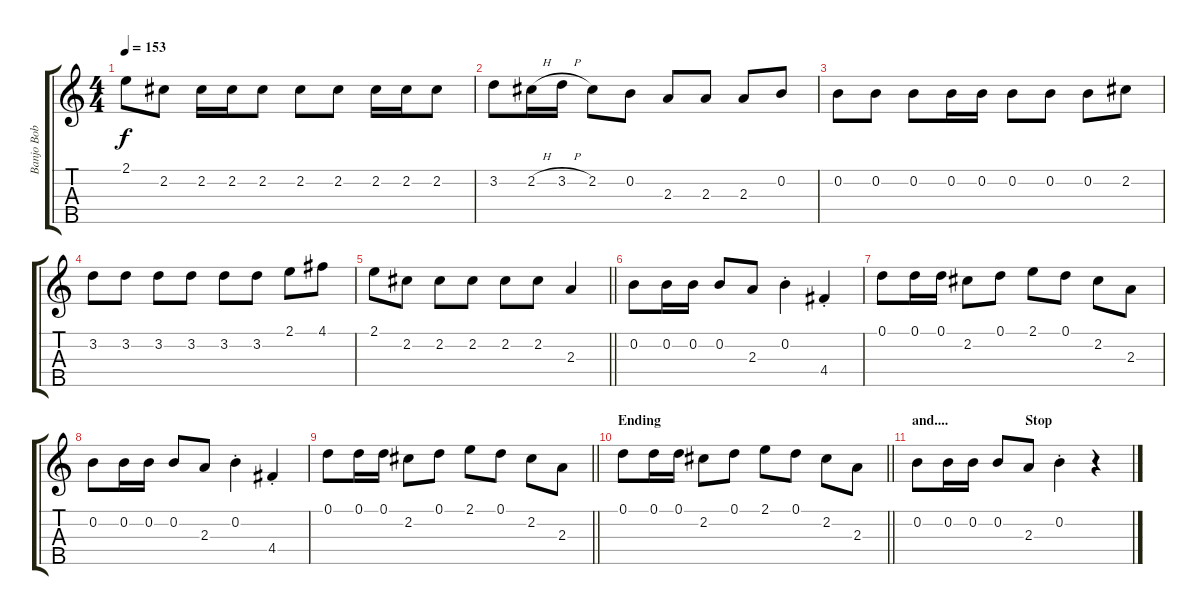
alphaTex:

\track ("Banjo Bob Schmidt" "Banjo Bob ") {instrument banjo}
\staff {score tabs}
\tuning (D4 B3 G3 D3 G4) {hide}
\displaytranspose 12
\ts (4 4)
\tempo 153
\clef g2
\ks c
2.1.8{dy f} 2.2.8 2.2.16 2.2.16 2.2.8 2.2.8 2.2.8 2.2.16 2.2.16 2.2.8 |
3.2.8 2.2{h}.16 3.2{h}.16 2.2.8 0.2.8 2.3.8 2.3.8 2.3.8 0.2.8 |
0.2.8 0.2.8 0.2.8 0.2.16 0.2.16 0.2.8 0.2.8 0.2.8 2.2.8 |
3.2.8 3.2.8 3.2.8 3.2.8 3.2.8 3.2.8 2.1.8 4.1.8 |
\barLineRight lightlight
2.1.8 2.2.8 2.2.8 2.2.8 2.2.8 2.2.8 2.3.4 |
0.2.8 0.2.16 0.2.16 0.2.8 2.3.8 0.2{st}.4 4.4{st}.4 |
0.1.8 0.1.16 0.1.16 2.2.8 0.1.8 2.1.8 0.1.8 2.2.8 2.3.8 |
0.2.8 0.2.16 0.2.16 0.2.8 2.3.8 0.2{st}.4 4.4{st}.4 |
\barLineRight lightlight
0.1.8 0.1.16 0.1.16 2.2.8 0.1.8 2.1.8 0.1.8 2.2.8 2.3.8 |
\section ("" "Ending")
\barLineRight lightlight
0.1.8 0.1.16 0.1.16 2.2.8 0.1.8 2.1.8 0.1.8 2.2.8 2.3.8 |
\section ("" "and....                      Stop")
0.2.8 0.2.16 0.2.16 0.2.8 2.3.8 0.2{st}.4 r.4
